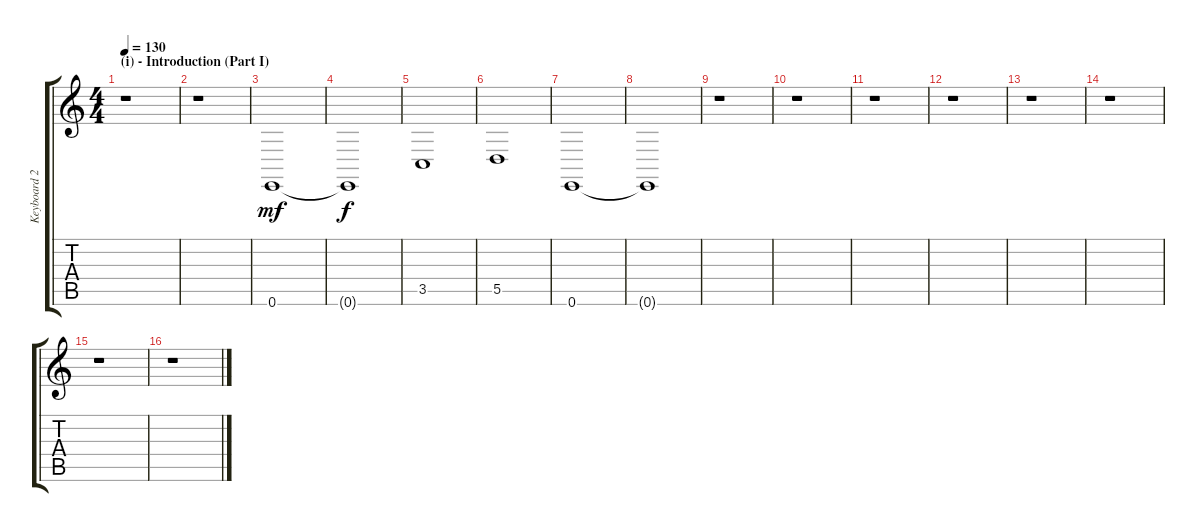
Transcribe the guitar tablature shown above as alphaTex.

\track ("Keyboard 2" "Keyboard 2") {instrument stringensemble1}
\staff {score tabs}
\tuning (E4 B3 G3 D3 A2 E2) {hide}
\ts (4 4)
\section ("" "(i) - Introduction (Part I)")
\tempo 130
\clef g2
\ks c
r.1{dy mf instrument stringensemble1} |
r.1 |
0.6.1 |
0.6{t}.1{dy f} |
3.5.1 |
5.5.1 |
0.6.1 |
0.6{t}.1 |
r.1 |
r.1 |
r.1 |
r.1 |
r.1 |
r.1 |
r.1 |
r.1
